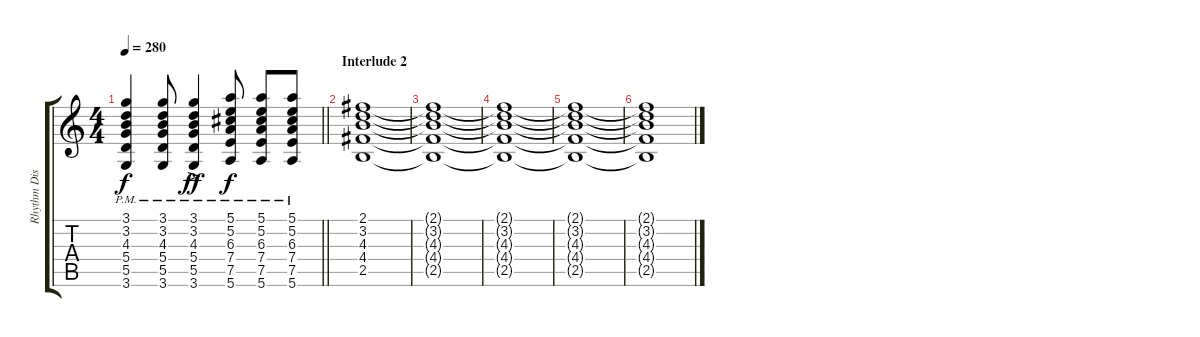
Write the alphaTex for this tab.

\track ("Rhythm Dist." "Rhythm Dis") {instrument overdrivenguitar}
\staff {score tabs}
\tuning (E4 B3 G3 D3 A2 E2) {hide}
\ts (4 4)
\tempo 280
\clef g2
\barLineRight lightlight
\ks c
(3.1 3.2{pm} 4.3{pm} 5.4{pm} 5.5{pm} 3.6).4{dy f} (3.1 3.2{pm} 4.3{pm} 5.4{pm} 5.5{pm} 3.6).8 (3.1 3.2{ac pm} 4.3{pm} 5.4{pm} 5.5{pm} 3.6).4{dy ff} (5.1 5.2{pm} 6.3{pm} 7.4{pm} 7.5{pm} 5.6).8{dy f} (5.1 5.2{pm} 6.3{pm} 7.4{pm} 7.5{pm} 5.6).8 (5.1 5.2{pm} 6.3{pm} 7.4{pm} 7.5{pm} 5.6).8 |
\section ("" "Interlude 2")
(2.1 3.2 4.3 4.4 2.5).1 |
(2.1{t} 3.2{t} 4.3{t} 4.4{t} 2.5{t}).1 |
(2.1{t} 3.2{t} 4.3{t} 4.4{t} 2.5{t}).1 |
(2.1{t} 3.2{t} 4.3{t} 4.4{t} 2.5{t}).1 |
(2.1{t} 3.2{t} 4.3{t} 4.4{t} 2.5{t}).1
